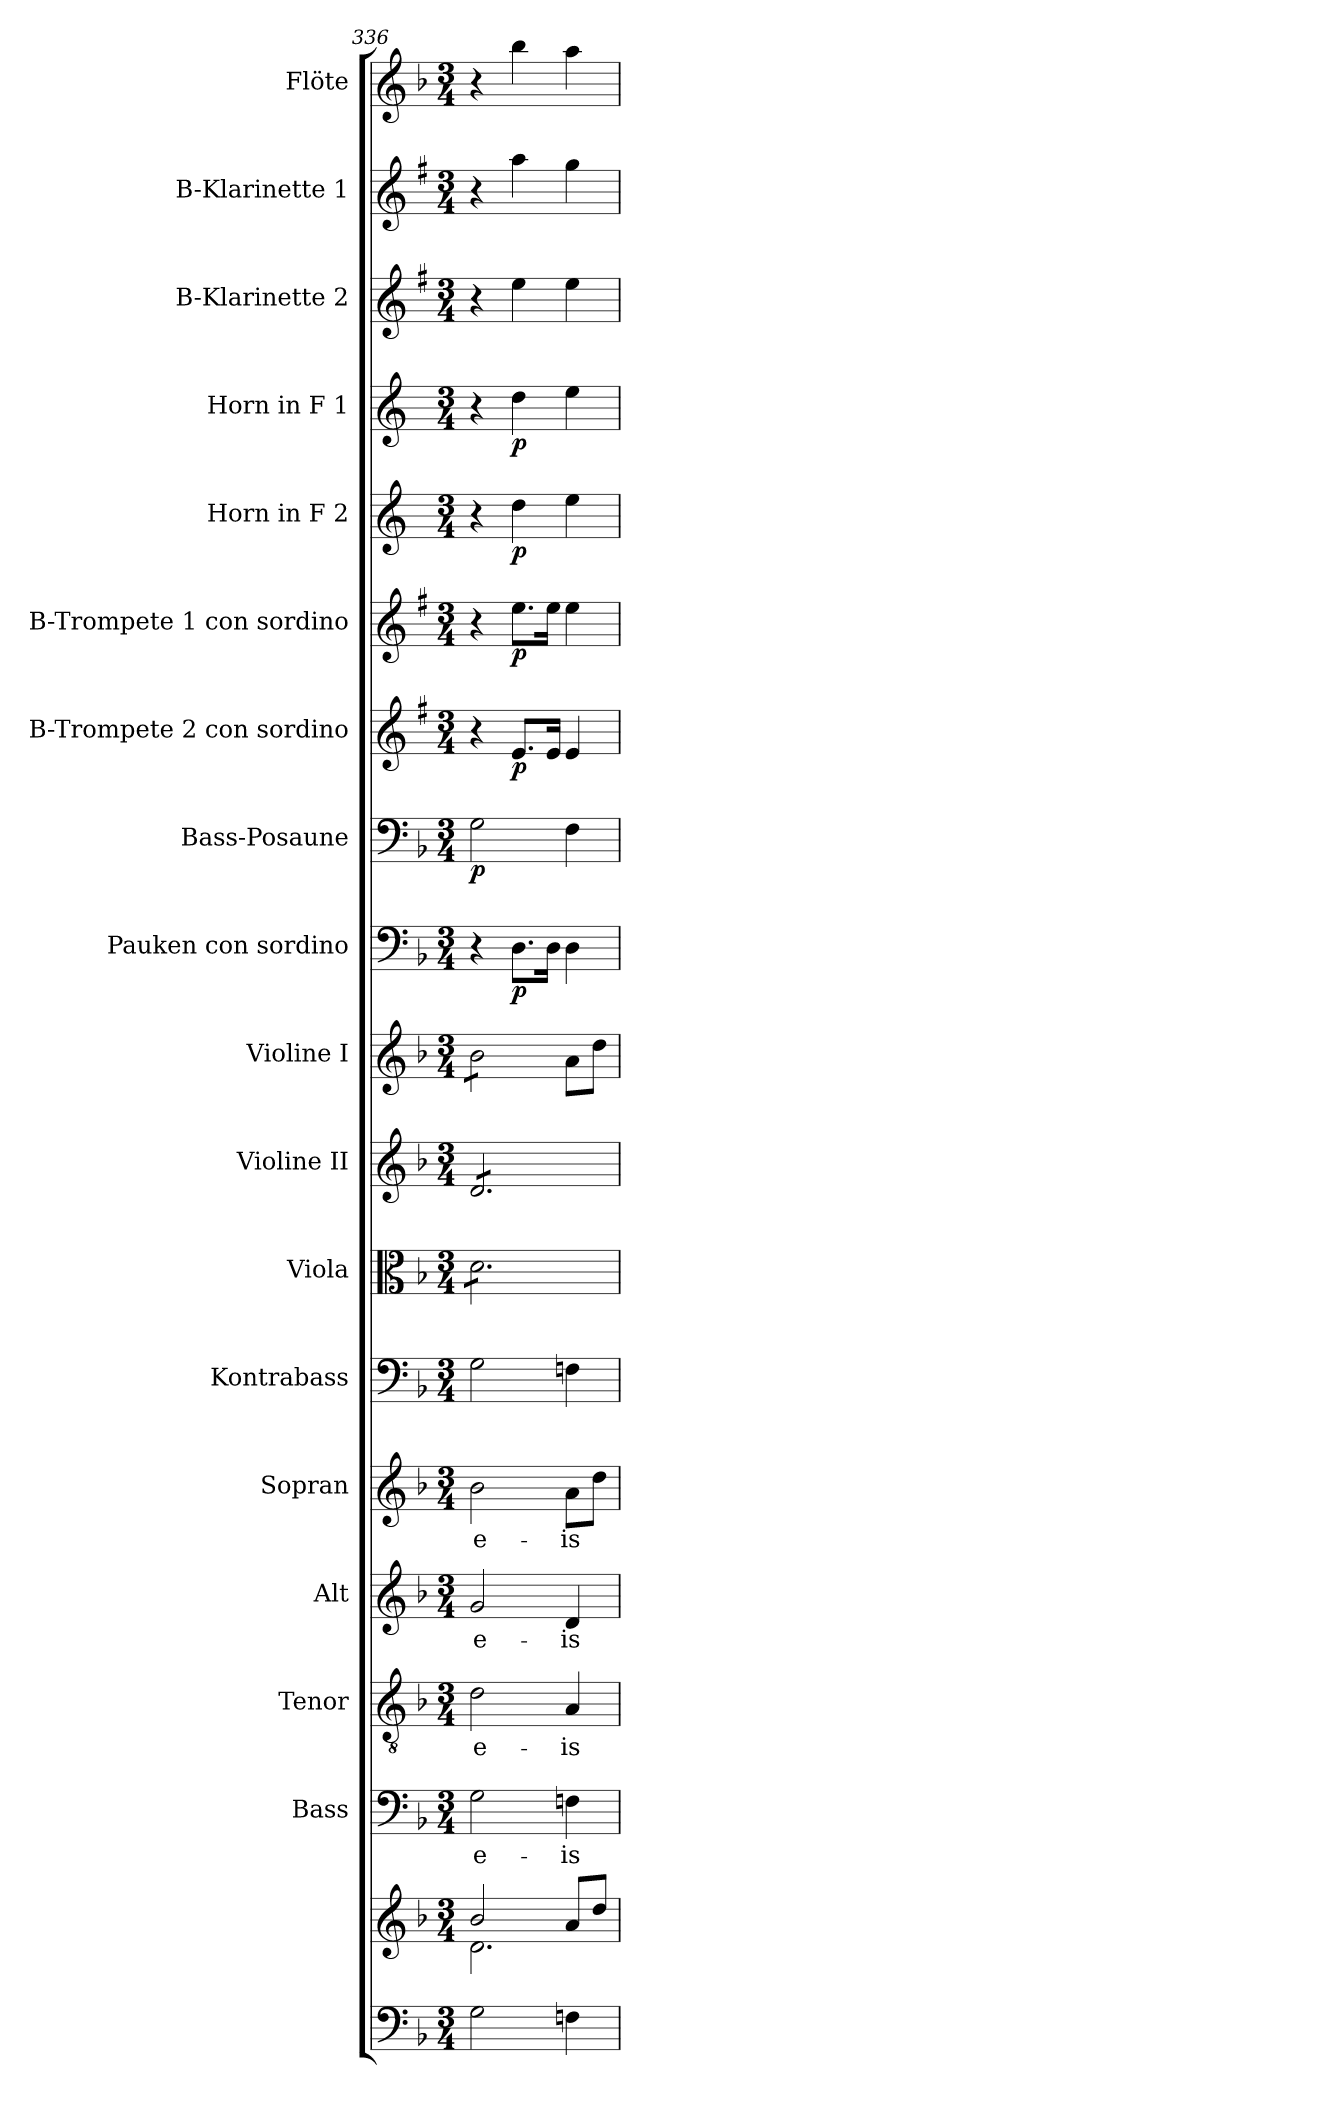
**kern	**kern	**kern	**text	**kern	**text	**kern	**text	**kern	**text	**kern	**kern	**kern	**kern	**kern	**dynam	**kern	**dynam	**kern	**dynam	**kern	**dynam	**kern	**dynam	**kern	**dynam	**kern	**kern	**kern
*part18	*part18	*part17	*part17	*part16	*part16	*part15	*part15	*part14	*part14	*part13	*part12	*part11	*part10	*part9	*part9	*part8	*part8	*part7	*part7	*part6	*part6	*part5	*part5	*part4	*part4	*part3	*part2	*part1
*staff19	*staff18	*staff17	*staff17	*staff16	*staff16	*staff15	*staff15	*staff14	*staff14	*staff13	*staff12	*staff11	*staff10	*staff9	*staff9	*staff8	*staff8	*staff7	*staff7	*staff6	*staff6	*staff5	*staff5	*staff4	*staff4	*staff3	*staff2	*staff1
*	*	*I"Bass	*	*I"Tenor	*	*I"Alt	*	*I"Sopran	*	*I"Kontrabass	*I"Viola	*I"Violine II	*I"Violine I	*I"Pauken con sordino	*	*I"Bass-Posaune	*	*I"B-Trompete 2 con sordino	*	*I"B-Trompete 1 con sordino	*	*I"Horn in F 2	*	*I"Horn in F 1	*	*I"B-Klarinette 2	*I"B-Klarinette 1	*I"Flöte
*	*	*I'B.	*	*I'T.	*	*I'A.	*	*I'S.	*	*I'Kb.	*I'Vla.	*I'Vl. II	*I'Vl. I	*I'Pk.	*	*I'B. Pos.	*	*I'B Trp. 2	*	*I'B Trp. 1	*	*	*	*	*	*I'B Kl. 2	*I'B Kl. 1	*I'Fl.
*clefF4	*clefG2	*clefF4	*	*clefGv2	*	*clefG2	*	*clefG2	*	*clefF4	*clefC3	*clefG2	*clefG2	*clefF4	*	*clefF4	*	*clefG2	*	*clefG2	*	*clefG2	*	*clefG2	*	*clefG2	*clefG2	*clefG2
*	*	*	*	*	*	*	*	*	*	*ITrd7c12	*	*	*	*	*	*	*	*ITrd1c2	*	*ITrd1c2	*	*ITrd4c7	*	*ITrd4c7	*	*ITrd1c2	*ITrd1c2	*
*k[b-]	*k[b-]	*k[b-]	*	*k[b-]	*	*k[b-]	*	*k[b-]	*	*k[b-]	*k[b-]	*k[b-]	*k[b-]	*k[b-]	*	*k[b-]	*	*k[b-]	*	*k[b-]	*	*k[b-]	*	*k[b-]	*	*k[b-]	*k[b-]	*k[b-]
*F:	*F:	*F:	*	*F:	*	*F:	*	*F:	*	*F:	*F:	*F:	*F:	*F:	*	*F:	*	*F:	*	*F:	*	*F:	*	*F:	*	*F:	*F:	*F:
*M3/4	*M3/4	*M3/4	*	*M3/4	*	*M3/4	*	*M3/4	*	*M3/4	*M3/4	*M3/4	*M3/4	*M3/4	*	*M3/4	*	*M3/4	*	*M3/4	*	*M3/4	*	*M3/4	*	*M3/4	*M3/4	*M3/4
=336	=336	=336	=336	=336	=336	=336	=336	=336	=336	=336	=336	=336	=336	=336	=336	=336	=336	=336	=336	=336	=336	=336	=336	=336	=336	=336	=336	=336
*	*^	*	*	*	*	*	*	*	*	*	*	*	*	*	*	*	*	*	*	*	*	*	*	*	*	*	*	*
!	!	!	!	!LO:LY:b	!	!LO:LY:b	!	!LO:LY:b	!	!LO:LY:b	!	!	!	!	!	!	!	!LO:DY:b	!	!	!	!	!	!	!	!	!	!	!
*	*	*	*	*	*	*	*	*	*	*	*	*tremolo	*	*	*	*	*	*	*	*	*	*	*	*	*	*	*	*	*
*	*	*	*	*	*	*	*	*	*	*	*	*	*tremolo	*	*	*	*	*	*	*	*	*	*	*	*	*	*	*	*
*	*	*	*	*	*	*	*	*	*	*	*	*	*	*tremolo	*	*	*	*	*	*	*	*	*	*	*	*	*	*	*
2G\	2b-/	2.d\	2G\	e-	2d\	e-	2g/	e-	2b-\	e-	2GG\	8d\L	8d/L	8b-\L	4r	.	2G\	p	4r	.	4r	.	4r	.	4r	.	4r	4r	4r
.	.	.	.	.	.	.	.	.	.	.	.	8d\	8d/	8b-\	.	.	.	.	.	.	.	.	.	.	.	.	.	.	.
!	!	!	!	!	!	!	!	!	!	!	!	!	!	!	!	!LO:DY:b	!	!	!	!LO:DY:b	!	!LO:DY:b	!	!LO:DY:b	!	!LO:DY:b	!	!	!
.	.	.	.	.	.	.	.	.	.	.	.	8d\	8d/	8b-\	8.D\L	p	.	.	8.d/L	p	8.dd\L	p	4g\	p	4g\	p	4dd\	4gg\	4bb-\
.	.	.	.	.	.	.	.	.	.	.	.	8d\	8d/	8b-\J	.	.	.	.	.	.	.	.	.	.	.	.	.	.	.
*	*	*	*	*	*	*	*	*	*	*	*	*	*	*Xtremolo	*	*	*	*	*	*	*	*	*	*	*	*	*	*	*
.	.	.	.	.	.	.	.	.	.	.	.	.	.	.	16D\Jk	.	.	.	16d/Jk	.	16dd\Jk	.	.	.	.	.	.	.	.
!	!	!	!	!LO:LY:b	!	!LO:LY:b	!	!LO:LY:b	!	!LO:LY:b	!	!	!	!	!	!	!	!	!	!	!	!	!	!	!	!	!	!	!
4Fn\	8a/L	.	4Fn\	-is	4A/	-is	4d/	-is	8a\L	-is	4FFn\	8d\	8d/	8a\L	4D\	.	4F\	.	4d/	.	4dd\	.	4a\	.	4a\	.	4dd\	4ff\	4aa\
.	8dd/J	.	.	.	.	.	.	.	8dd\J	.	.	8d\J	8d/J	8dd\J	.	.	.	.	.	.	.	.	.	.	.	.	.	.	.
*	*	*	*	*	*	*	*	*	*	*	*	*	*Xtremolo	*	*	*	*	*	*	*	*	*	*	*	*	*	*	*	*
*	*	*	*	*	*	*	*	*	*	*	*	*Xtremolo	*	*	*	*	*	*	*	*	*	*	*	*	*	*	*	*	*
*	*v	*v	*	*	*	*	*	*	*	*	*	*	*	*	*	*	*	*	*	*	*	*	*	*	*	*	*	*	*
=	=	=	=	=	=	=	=	=	=	=	=	=	=	=	=	=	=	=	=	=	=	=	=	=	=	=	=	=
*-	*-	*-	*-	*-	*-	*-	*-	*-	*-	*-	*-	*-	*-	*-	*-	*-	*-	*-	*-	*-	*-	*-	*-	*-	*-	*-	*-	*-
